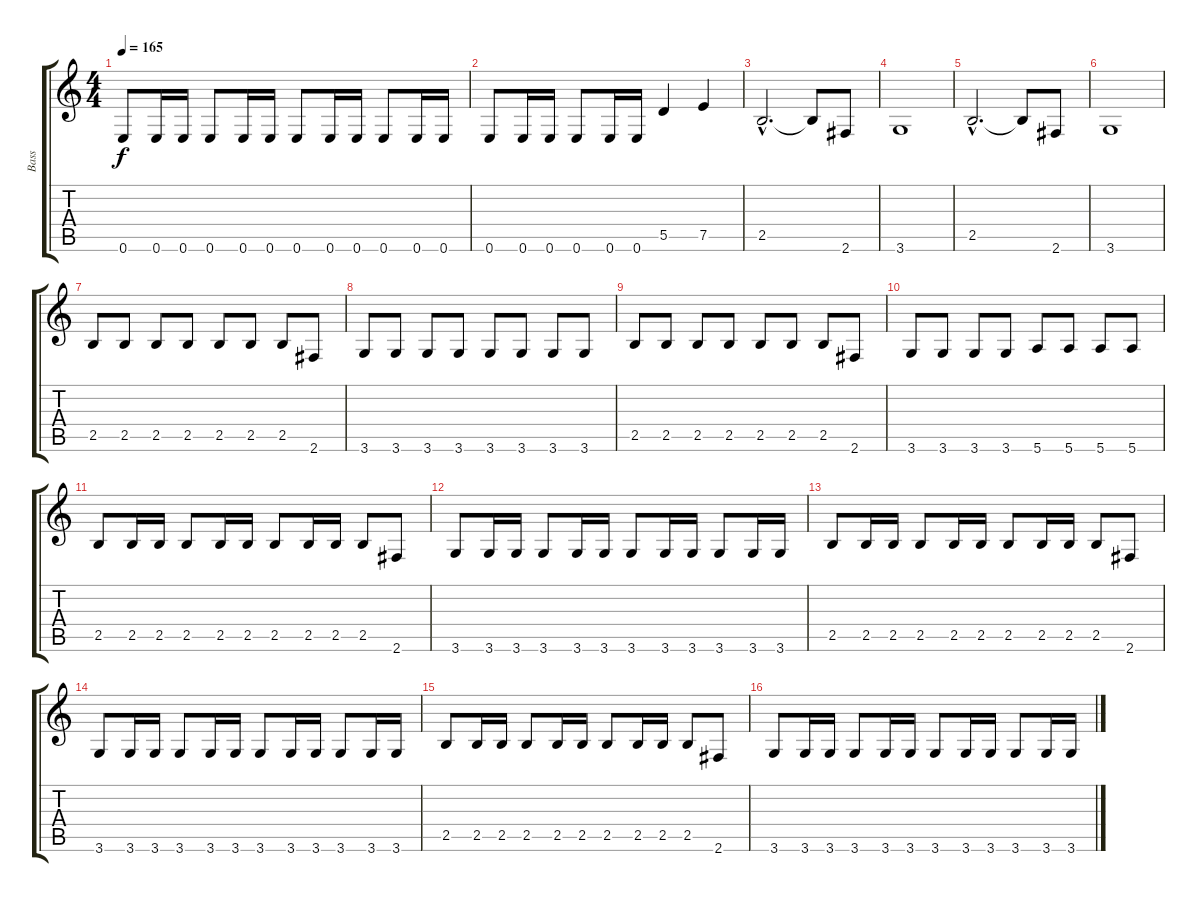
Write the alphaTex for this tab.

\track ("Bass" "Bass") {instrument electricbassfinger}
\staff {score tabs}
\tuning (E4 B3 G3 D3 A2 E2) {hide}
\ts (4 4)
\tempo 165
\clef g2
\ks c
0.6.8{dy f} 0.6.16 0.6.16 0.6.8 0.6.16 0.6.16 0.6.8 0.6.16 0.6.16 0.6.8 0.6.16 0.6.16 |
0.6.8 0.6.16 0.6.16 0.6.8 0.6.16 0.6.16 5.5.4 7.5.4 |
2.5{hac}.2{d} 2.5{t}.8 2.6.8 |
3.6.1 |
2.5{hac}.2{d} 2.5{t}.8 2.6.8 |
3.6.1 |
2.5.8 2.5.8 2.5.8 2.5.8 2.5.8 2.5.8 2.5.8 2.6.8 |
3.6.8 3.6.8 3.6.8 3.6.8 3.6.8 3.6.8 3.6.8 3.6.8 |
2.5.8 2.5.8 2.5.8 2.5.8 2.5.8 2.5.8 2.5.8 2.6.8 |
3.6.8 3.6.8 3.6.8 3.6.8 5.6.8 5.6.8 5.6.8 5.6.8 |
2.5.8 2.5.16 2.5.16 2.5.8 2.5.16 2.5.16 2.5.8 2.5.16 2.5.16 2.5.8 2.6.8 |
3.6.8 3.6.16 3.6.16 3.6.8 3.6.16 3.6.16 3.6.8 3.6.16 3.6.16 3.6.8 3.6.16 3.6.16 |
2.5.8 2.5.16 2.5.16 2.5.8 2.5.16 2.5.16 2.5.8 2.5.16 2.5.16 2.5.8 2.6.8 |
3.6.8 3.6.16 3.6.16 3.6.8 3.6.16 3.6.16 3.6.8 3.6.16 3.6.16 3.6.8 3.6.16 3.6.16 |
2.5.8 2.5.16 2.5.16 2.5.8 2.5.16 2.5.16 2.5.8 2.5.16 2.5.16 2.5.8 2.6.8 |
3.6.8 3.6.16 3.6.16 3.6.8 3.6.16 3.6.16 3.6.8 3.6.16 3.6.16 3.6.8 3.6.16 3.6.16
